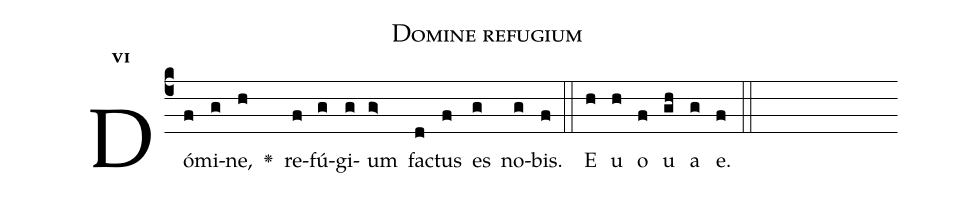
name:Domine refugium;
office-part:Antiphona;
mode:6;
%%
initial-style: 1;
name: Domine refugium factus es;
book: Antiphonae & Responsoria/Tomus III, p. 94;
occasion: Psalterium Hebdomada IV Feria II;
office-part: Laudes Ant 1;
user-notes: ;
commentary: ;
annotation: 6f;
centering-scheme: english;
fontsize: 12;
font: OFLSortsMillGoudy;
height: 11;
width: 4.5;
%%
(c4)Dó(f)mi(g)ne,(h) <v>\greheightstar</v>() re(f)fú(g)gi(g)um(g>) fa(d)ctus(f) es(g) no(g)bis.(f) (::)
E(h) u(h) o(f) u(gh) a(g) e.(f) (::)
